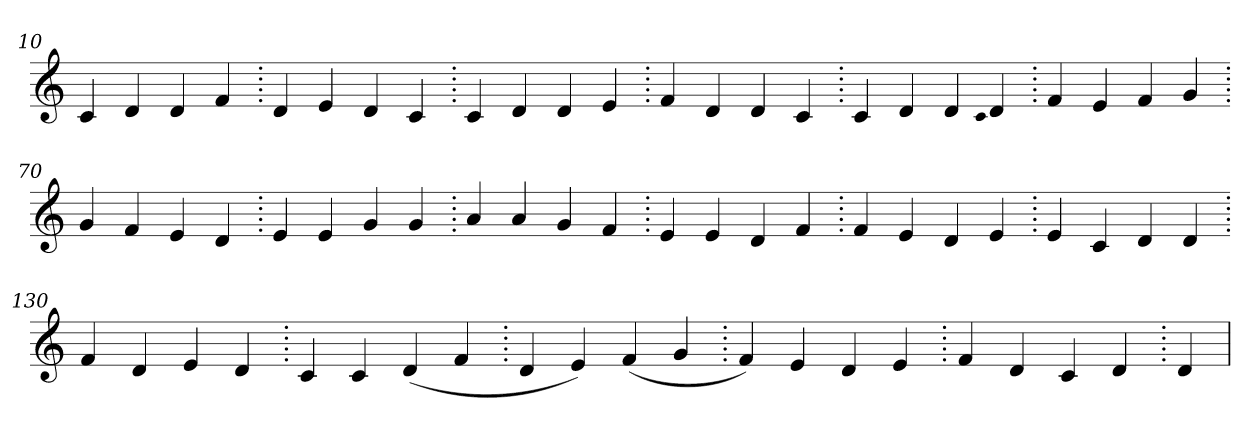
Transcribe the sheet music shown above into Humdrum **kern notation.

**kern
*part1
*staff1
*clefG2
=10.
4c
4d
4d
4f
=20.
4d
4e
4d
4c
=30.
4c
4d
4d
4e
=40.
4f
4d
4d
4c
=50.
4c
4d
4d
qqc
4d
=60.
4f
4e
4f
4g
=70.
4g
4f
4e
4d
=80.
4e
4e
4g
4g
=90.
4a
4a
4g
4f
=100.
4e
4e
4d
4f
=110.
4f
4e
4d
4e
=120.
4e
4c
4d
4d
=130.
4f
4d
4e
4d
=140.
4c
4c
(>4d
4f
=150.
4d
4e)
(>4f
4g
=160.
4f)
4e
4d
4e
=170.
4f
4d
4c
4d
=180.
4d
=
*-
